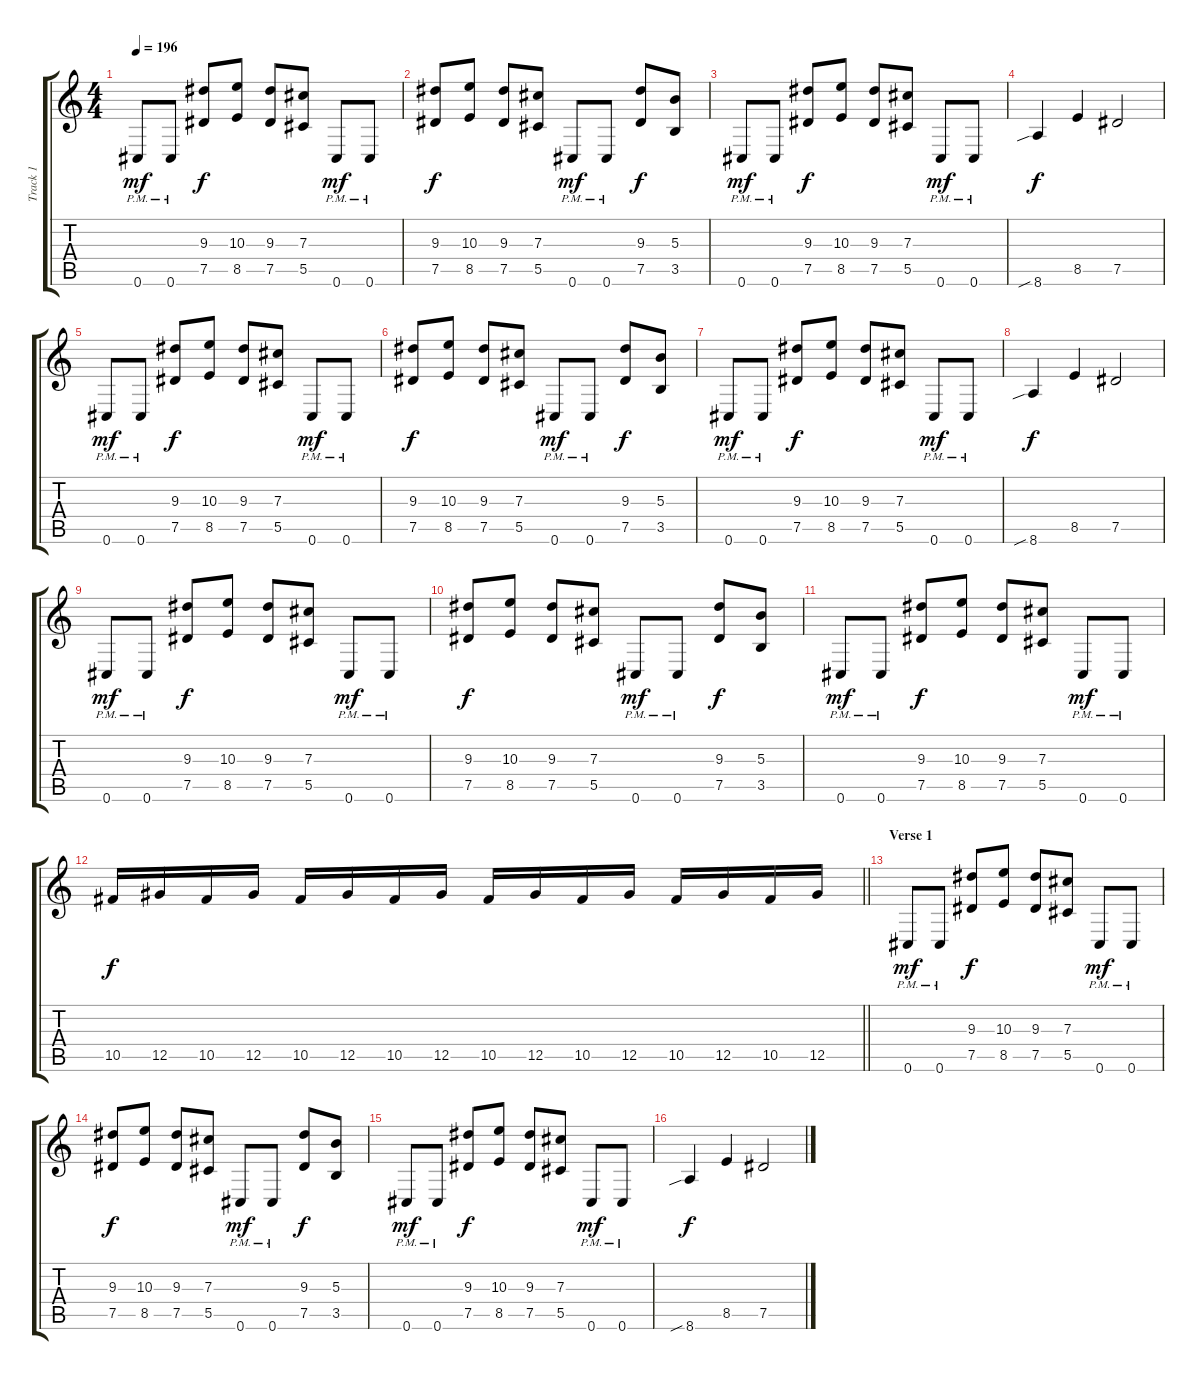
\track ("Track 1" "Track 1") {instrument distortionguitar}
\staff {score tabs}
\tuning (Eb4 Bb3 Gb3 Db3 Ab2 Db2) {hide}
\ts (4 4)
\tempo 196
\clef g2
\ks c
0.6{pm}.8{dy mf} 0.6{pm}.8 (9.3 7.5).8{dy f} (10.3 8.5).8 (9.3 7.5).8 (7.3 5.5).8 0.6{pm}.8{dy mf} 0.6{pm}.8 |
(9.3 7.5).8{dy f} (10.3 8.5).8 (9.3 7.5).8 (7.3 5.5).8 0.6{pm}.8{dy mf} 0.6{pm}.8 (9.3 7.5).8{dy f} (5.3 3.5).8 |
0.6{pm}.8{dy mf} 0.6{pm}.8 (9.3 7.5).8{dy f} (10.3 8.5).8 (9.3 7.5).8 (7.3 5.5).8 0.6{pm}.8{dy mf} 0.6{pm}.8 |
8.6{sib}.4{dy f} 8.5.4 7.5.2 |
0.6{pm}.8{dy mf} 0.6{pm}.8 (9.3 7.5).8{dy f} (10.3 8.5).8 (9.3 7.5).8 (7.3 5.5).8 0.6{pm}.8{dy mf} 0.6{pm}.8 |
(9.3 7.5).8{dy f} (10.3 8.5).8 (9.3 7.5).8 (7.3 5.5).8 0.6{pm}.8{dy mf} 0.6{pm}.8 (9.3 7.5).8{dy f} (5.3 3.5).8 |
0.6{pm}.8{dy mf} 0.6{pm}.8 (9.3 7.5).8{dy f} (10.3 8.5).8 (9.3 7.5).8 (7.3 5.5).8 0.6{pm}.8{dy mf} 0.6{pm}.8 |
8.6{sib}.4{dy f} 8.5.4 7.5.2 |
0.6{pm}.8{dy mf} 0.6{pm}.8 (9.3 7.5).8{dy f} (10.3 8.5).8 (9.3 7.5).8 (7.3 5.5).8 0.6{pm}.8{dy mf} 0.6{pm}.8 |
(9.3 7.5).8{dy f} (10.3 8.5).8 (9.3 7.5).8 (7.3 5.5).8 0.6{pm}.8{dy mf} 0.6{pm}.8 (9.3 7.5).8{dy f} (5.3 3.5).8 |
0.6{pm}.8{dy mf} 0.6{pm}.8 (9.3 7.5).8{dy f} (10.3 8.5).8 (9.3 7.5).8 (7.3 5.5).8 0.6{pm}.8{dy mf} 0.6{pm}.8 |
\barLineRight lightlight
10.5.16{dy f} 12.5.16 10.5.16 12.5.16 10.5.16 12.5.16 10.5.16 12.5.16 10.5.16 12.5.16 10.5.16 12.5.16 10.5.16 12.5.16 10.5.16 12.5.16 |
\section ("" "Verse 1")
0.6{pm}.8{dy mf} 0.6{pm}.8 (9.3 7.5).8{dy f} (10.3 8.5).8 (9.3 7.5).8 (7.3 5.5).8 0.6{pm}.8{dy mf} 0.6{pm}.8 |
(9.3 7.5).8{dy f} (10.3 8.5).8 (9.3 7.5).8 (7.3 5.5).8 0.6{pm}.8{dy mf} 0.6{pm}.8 (9.3 7.5).8{dy f} (5.3 3.5).8 |
0.6{pm}.8{dy mf} 0.6{pm}.8 (9.3 7.5).8{dy f} (10.3 8.5).8 (9.3 7.5).8 (7.3 5.5).8 0.6{pm}.8{dy mf} 0.6{pm}.8 |
8.6{sib}.4{dy f} 8.5.4 7.5.2
